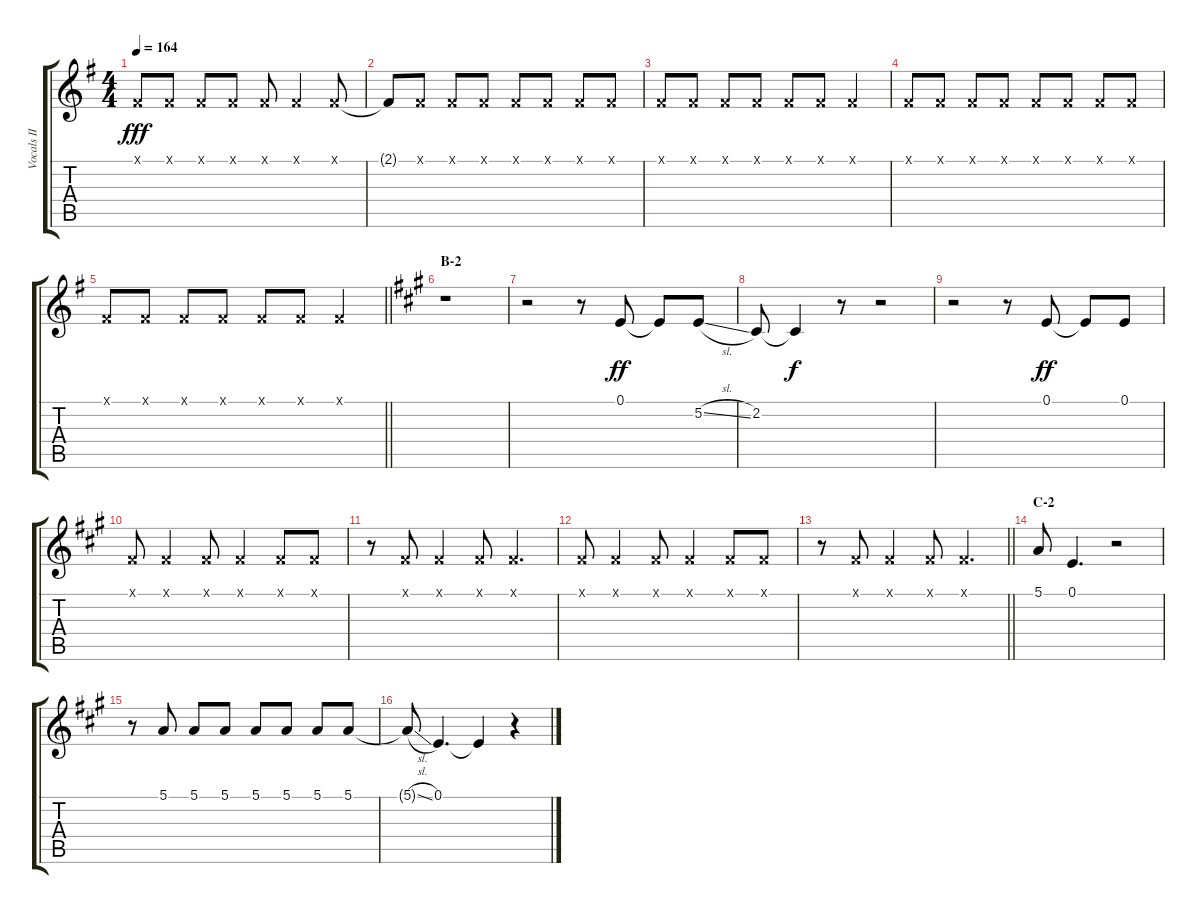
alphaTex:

\track ("Vocals II" "Vocals II") {instrument voiceoohs}
\staff {score tabs}
\tuning (E4 B3 G3 D3 A2 E2) {hide}
\ts (4 4)
\tempo 164
\clef g2
\ks g
2.1{x}.8{dy fff} 2.1{x}.8 2.1{x}.8 2.1{x}.8 2.1{x}.8 2.1{x}.4 2.1{x}.8 |
2.1{t}.8 2.1{x}.8 2.1{x}.8 2.1{x}.8 2.1{x}.8 2.1{x}.8 2.1{x}.8 2.1{x}.8 |
2.1{x}.8 2.1{x}.8 2.1{x}.8 2.1{x}.8 2.1{x}.8 2.1{x}.8 2.1{x}.4 |
2.1{x}.8 2.1{x}.8 2.1{x}.8 2.1{x}.8 2.1{x}.8 2.1{x}.8 2.1{x}.8 2.1{x}.8 |
\barLineRight lightlight
2.1{x}.8 2.1{x}.8 2.1{x}.8 2.1{x}.8 2.1{x}.8 2.1{x}.8 2.1{x}.4 |
\section ("" "B-2")
\ks a
r.1 |
r.2 r.8 0.1.8{dy ff} 0.1{t}.8 5.2{sl}.8 |
2.2.8 2.2{t}.4{dy f} r.8 r.2 |
r.2 r.8 0.1.8{dy ff} 0.1{t}.8 0.1.8 |
2.1{x}.8 2.1{x}.4 2.1{x}.8 2.1{x}.4 2.1{x}.8 2.1{x}.8 |
r.8 2.1{x}.8 2.1{x}.4 2.1{x}.8 2.1{x}.4{d} |
2.1{x}.8 2.1{x}.4 2.1{x}.8 2.1{x}.4 2.1{x}.8 2.1{x}.8 |
\barLineRight lightlight
r.8 2.1{x}.8 2.1{x}.4 2.1{x}.8 2.1{x}.4{d} |
\section ("" "C-2")
5.1.8 0.1.4{d} r.2 |
r.8 5.1.8 5.1.8 5.1.8 5.1.8 5.1.8 5.1.8 5.1.8 |
5.1{sl t}.8 0.1.4{d} 0.1{t}.4 r.4
